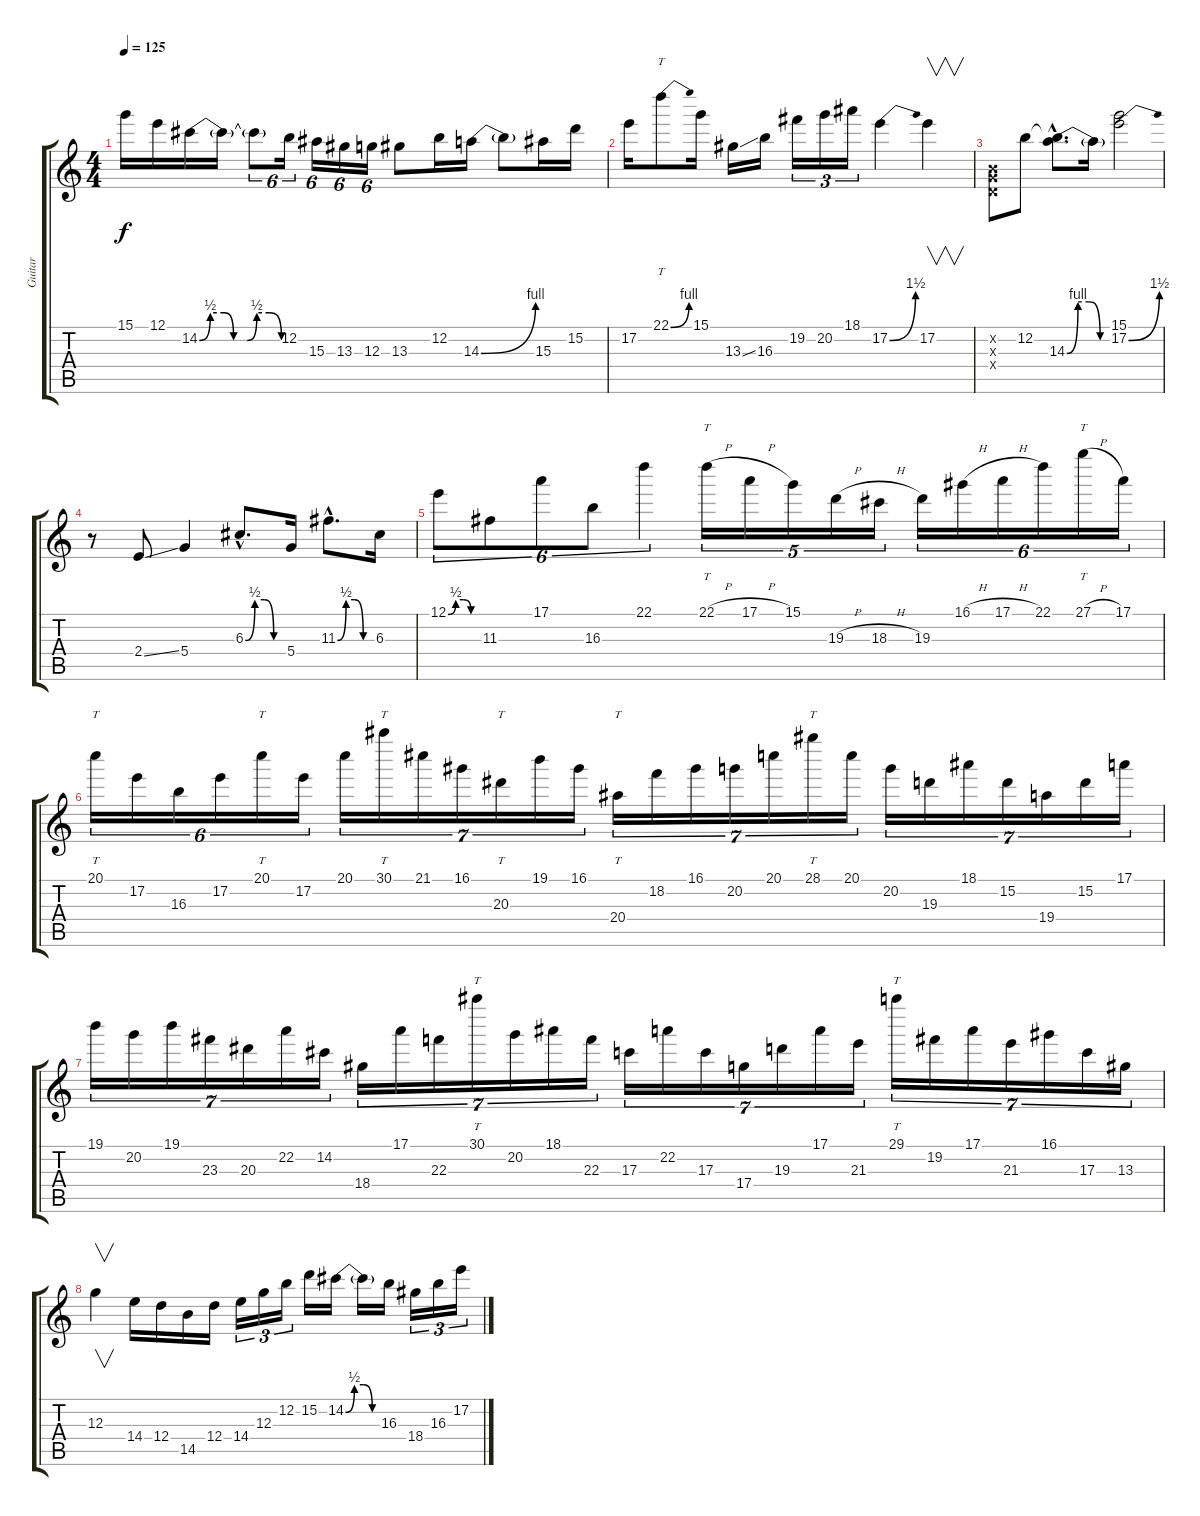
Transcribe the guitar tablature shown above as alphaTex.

\track ("Guitar" "Guitar") {instrument distortionguitar}
\staff {score tabs}
\tuning (E4 B3 G3 D3 A2 E2) {hide}
\ts (4 4)
\tempo 125
\clef g2
\ks c
15.1.16{dy f} 12.1.16 14.2{be (custom 0 0 8 2 18 2 25 0 35 0 42 2 51 2 60 0)}.16 14.2{t}.16 14.2{t}.8{tu (6 4)} 12.2.16{tu (6 4)} 15.3.16{tu (6 4)} 13.3.16{tu (6 4)} 12.3.16{tu (6 4)} 13.3.8 12.2.16 14.3{be (bend 0 0 60 4)}.16 14.3{t}.8 15.3.16 15.2.16 |
17.2.16 22.1{be (bend 0 0 60 4)}.8{tt} 15.1.16 13.3{ss}.16 16.3.16 19.2.16{tu (3 2)} 20.2.16{tu (3 2)} 18.1.16{tu (3 2)} 17.2{be (bend 0 0 60 6)}.4 17.2.4{v} |
(0.2{x} 0.3{x} 0.4{x}).8 12.2.8 (12.2{hac t} 14.3{be (custom 0 0 15 4 30 4 45 0 60 0) hac}).8{d} 14.3{t}.16 (15.1 17.2{be (bend 0 0 60 6)}).2 |
r.8 2.4{ss}.8 5.4.4 6.3{be (custom 0 0 15 2 30 2 45 0 60 0) hac}.8{d} 5.4.16 11.3{be (custom 0 0 15 2 30 2 45 0 60 0) hac}.8{d} 6.3.16 |
12.1{be (custom 0 0 15 2 30 2 45 0 60 0)}.8{tu (6 4)} 11.3.8{tu (6 4)} 17.1.8{tu (6 4)} 16.3.8{tu (6 4)} 22.1.4{tu (6 4)} 22.1{h}.16{tt tu (5 4)} 17.1{h}.16{tu (5 4)} 15.1.16{tu (5 4)} 19.3{h}.16{tu (5 4)} 18.3{h}.16{tu (5 4)} 19.3.16{tu (6 4)} 16.1{h}.16{tu (6 4)} 17.1{h}.16{tu (6 4)} 22.1.16{tu (6 4)} 27.1{h}.16{tt tu (6 4)} 17.1.16{tu (6 4)} |
20.1.16{tt tu (6 4)} 17.2.16{tu (6 4)} 16.3.16{tu (6 4)} 17.2.16{tu (6 4)} 20.1.16{tt tu (6 4)} 17.2.16{tu (6 4)} 20.1.16{tu (7 4)} 30.1.16{tt tu (7 4)} 21.1.16{tu (7 4)} 16.1.16{tu (7 4)} 20.3.16{tt tu (7 4)} 19.1.16{tu (7 4)} 16.1.16{tu (7 4)} 20.4.16{tt tu (7 4)} 18.2.16{tu (7 4)} 16.1.16{tu (7 4)} 20.2.16{tu (7 4)} 20.1.16{tu (7 4)} 28.1.16{tt tu (7 4)} 20.1.16{tu (7 4)} 20.2.16{tu (7 4)} 19.3.16{tu (7 4)} 18.1.16{tu (7 4)} 15.2.16{tu (7 4)} 19.4.16{tu (7 4)} 15.2.16{tu (7 4)} 17.1.16{tu (7 4)} |
19.1.16{tu (7 4)} 20.2.16{tu (7 4)} 19.1.16{tu (7 4)} 23.3.16{tu (7 4)} 20.3.16{tu (7 4)} 22.2.16{tu (7 4)} 14.2.16{tu (7 4)} 18.4.16{tu (7 4)} 17.1.16{tu (7 4)} 22.3.16{tu (7 4)} 30.1.16{tt tu (7 4)} 20.2.16{tu (7 4)} 18.1.16{tu (7 4)} 22.3.16{tu (7 4)} 17.3.16{tu (7 4)} 22.2.16{tu (7 4)} 17.3.16{tu (7 4)} 17.4.16{tu (7 4)} 19.3.16{tu (7 4)} 17.1.16{tu (7 4)} 21.3.16{tu (7 4)} 29.1.16{tt tu (7 4)} 19.2.16{tu (7 4)} 17.1.16{tu (7 4)} 21.3.16{tu (7 4)} 16.1.16{tu (7 4)} 17.3.16{tu (7 4)} 13.3.16{tu (7 4)} |
12.3.4{v} 14.4.16 12.4.16 14.5.16 12.4.16 14.4.16{tu (3 2)} 12.3.16{tu (3 2)} 12.2.16{tu (3 2)} 15.2.16 14.2{be (custom 0 0 15 2 30 2 45 0 60 0)}.16 14.2{t}.16 16.3.16 18.4.16{tu (3 2)} 16.3.16{tu (3 2)} 17.2.16{tu (3 2)}
